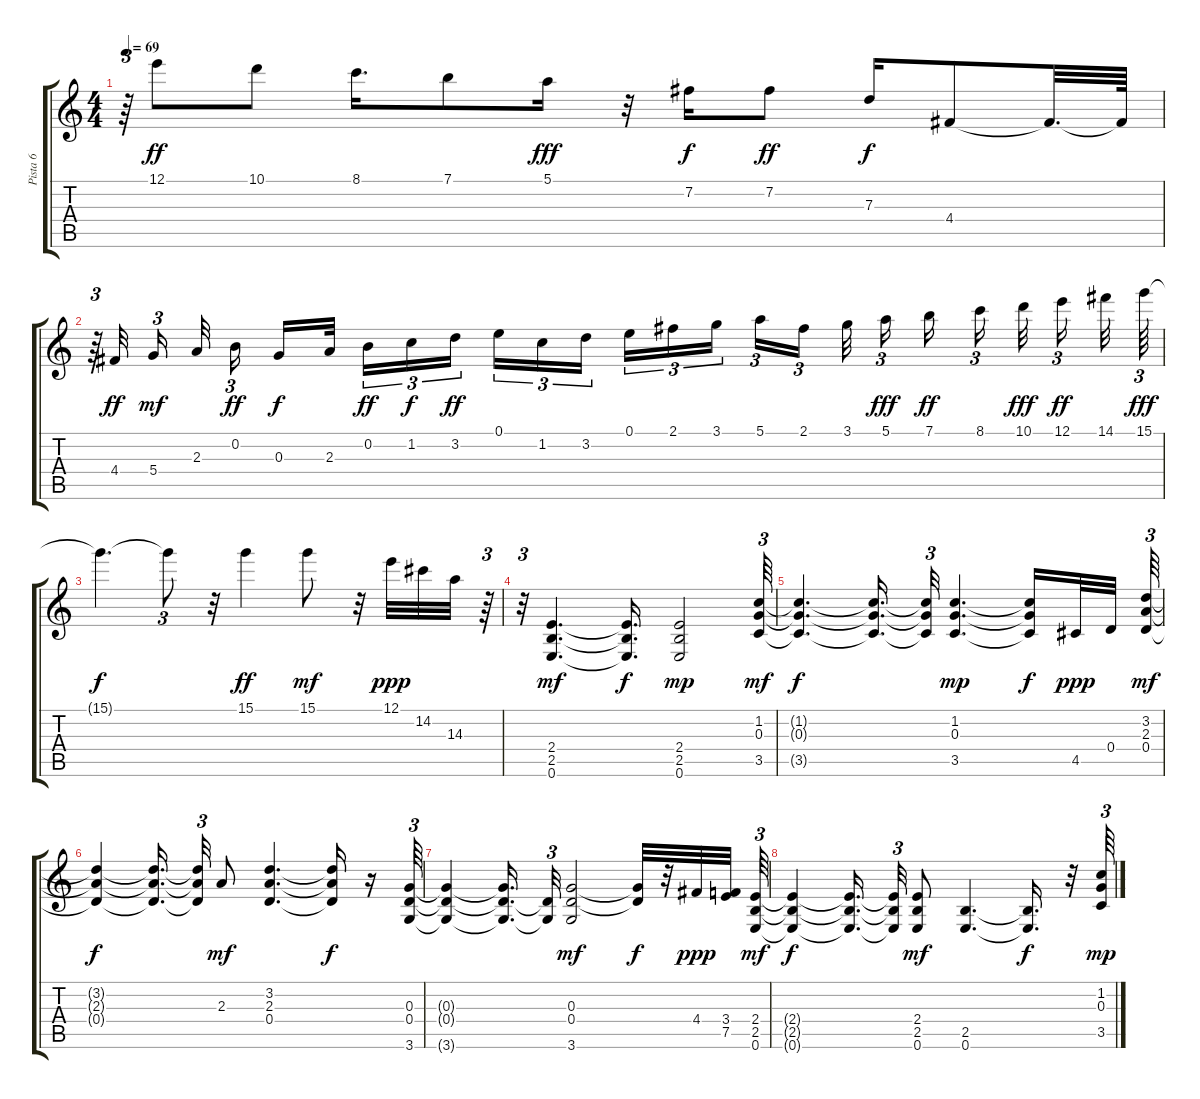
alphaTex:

\track ("Pista 6" "Pista 6") {instrument overdrivenguitar}
\staff {score tabs}
\tuning (E4 B3 G3 D3 A2 E2) {hide}
\ts (4 4)
\tempo 69
\clef g2
\ks c
r.64{tu (3 2) dy f} 12.1.8{dy ff} 10.1.8 8.1.16{d} 7.1.8 5.1.16{dy fff} r.32 7.2.16{dy f} 7.2.8{dy ff} 7.3.16{dy f} 4.4.8 4.4{t}.32{d} 4.4{t}.64 |
r.64{tu (3 2)} 4.4.32{dy ff} 5.4.16{tu (3 2) dy mf} 2.3.32 0.2.16{tu (3 2) dy ff} 0.3.16{dy f} 2.3.32 0.2.16{tu (3 2) dy ff} 1.2.16{tu (3 2) dy f} 3.2.16{tu (3 2) dy ff} 0.1.16{tu (3 2)} 1.2.16{tu (3 2)} 3.2.16{tu (3 2)} 0.1.16{tu (3 2)} 2.1.16{tu (3 2)} 3.1.16{tu (3 2)} 5.1.16{tu (3 2)} 2.1.16{tu (3 2)} 3.1.32 5.1.16{tu (3 2) dy fff} 7.1.16{dy ff} 8.1.16{tu (3 2)} 10.1.32{dy fff} 12.1.16{tu (3 2) dy ff} 14.1.32 15.1.64{tu (3 2) dy fff} |
15.1{t}.4{d dy f} 15.1{t}.8{tu (3 2)} r.32 15.1.4{dy ff} 15.1.8{dy mf} r.32 12.1.32{dy ppp} 14.2.32 14.3.32 r.64{tu (3 2)} |
r.32{tu (3 2)} (2.4 2.5 0.6).4{d dy mf} (2.4{t} 2.5{t} 0.6{t}).16{d dy f} (2.4 2.5 0.6).2{dy mp} (1.2 0.3 3.5).64{tu (3 2) dy mf} |
(1.2{t} 0.3{t} 3.5{t}).4{d dy f} (1.2{t} 0.3{t} 3.5{t}).16{d} (1.2{t} 0.3{t} 3.5{t}).32{tu (3 2)} (1.2 0.3 3.5).4{d dy mp} (1.2{t} 0.3{t} 3.5{t}).16{dy f} 4.5.32{dy ppp} 0.4.32 (3.2 2.3 0.4).64{tu (3 2) dy mf} |
(3.2{t} 2.3{t} 0.4{t}).4{dy f} (3.2{t} 2.3{t} 0.4{t}).16{d} (3.2{t} 2.3{t} 0.4{t}).32{tu (3 2)} 2.3.8{dy mf} (3.2 2.3 0.4).4{d} (3.2{t} 2.3{t} 0.4{t}).16{dy f} r.16 (0.3 0.4 3.6).64{tu (3 2)} |
(0.3{t} 0.4{t} 3.6{t}).4 (0.3{t} 0.4{t} 3.6{t}).16{d} (0.4{t} 3.6{t}).32{tu (3 2)} (0.3 0.4 3.6).2{dy mf} (0.3{t} 0.4{t}).32{dy f} r.32 4.4.32{dy ppp} (3.4 7.5).32 (2.4 2.5 0.6).64{tu (3 2) dy mf} |
(2.4{t} 2.5{t} 0.6{t}).4{dy f} (2.4{t} 2.5{t} 0.6{t}).16{d} (2.4{t} 2.5{t} 0.6{t}).32{tu (3 2)} (2.4 2.5 0.6).8{dy mf} (2.5 0.6).4{d} (2.5{t} 0.6{t}).16{d dy f} r.32 (1.2 0.3 3.5).64{tu (3 2) dy mp}
